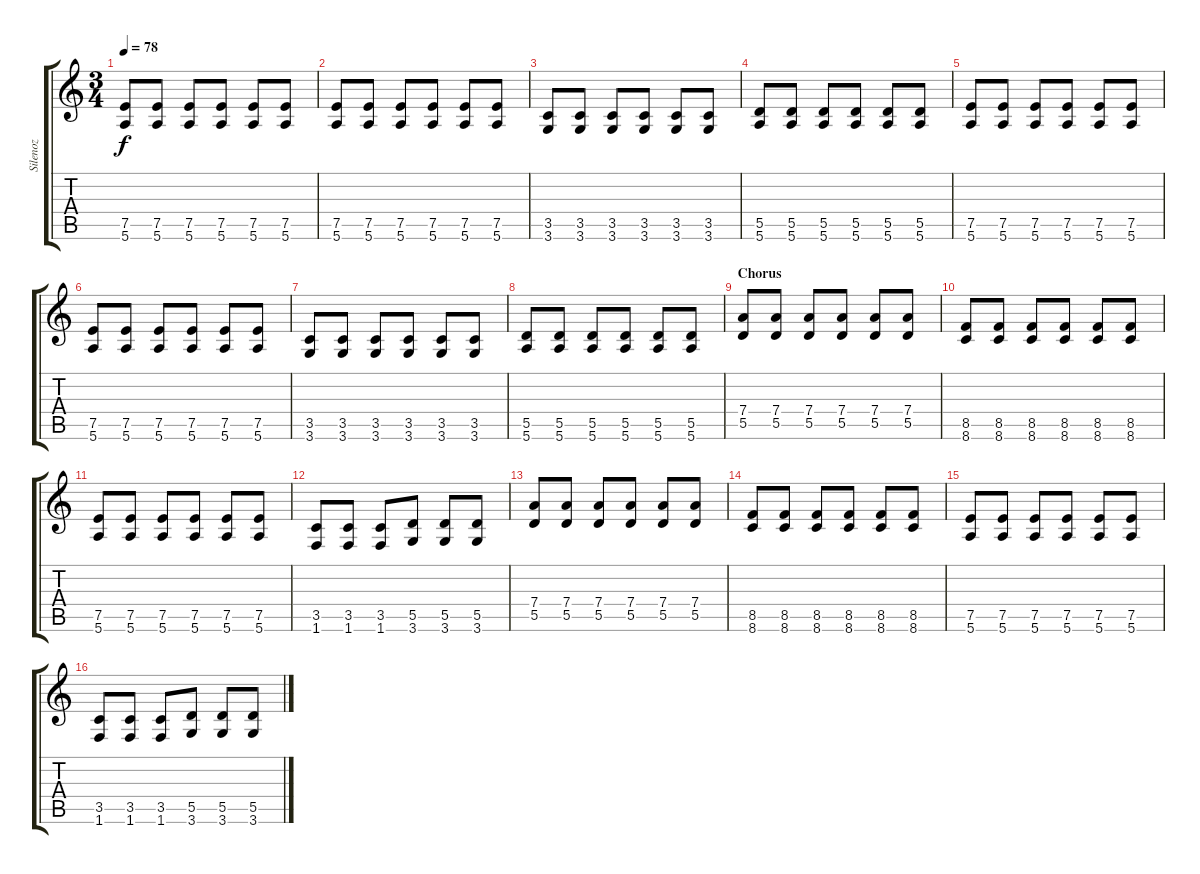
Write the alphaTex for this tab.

\track ("Silenoz" "Silenoz") {instrument overdrivenguitar}
\staff {score tabs}
\tuning (E4 B3 G3 D3 A2 E2) {hide}
\ts (3 4)
\tempo 78
\clef g2
\ks c
(7.5 5.6).8{dy f volume 7} (7.5 5.6).8 (7.5 5.6).8 (7.5 5.6).8 (7.5 5.6).8 (7.5 5.6).8 |
(7.5 5.6).8 (7.5 5.6).8 (7.5 5.6).8 (7.5 5.6).8 (7.5 5.6).8 (7.5 5.6).8 |
(3.5 3.6).8 (3.5 3.6).8 (3.5 3.6).8 (3.5 3.6).8 (3.5 3.6).8 (3.5 3.6).8 |
(5.5 5.6).8 (5.5 5.6).8 (5.5 5.6).8 (5.5 5.6).8 (5.5 5.6).8 (5.5 5.6).8 |
(7.5 5.6).8 (7.5 5.6).8 (7.5 5.6).8 (7.5 5.6).8 (7.5 5.6).8 (7.5 5.6).8 |
(7.5 5.6).8 (7.5 5.6).8 (7.5 5.6).8 (7.5 5.6).8 (7.5 5.6).8 (7.5 5.6).8 |
(3.5 3.6).8 (3.5 3.6).8 (3.5 3.6).8 (3.5 3.6).8 (3.5 3.6).8 (3.5 3.6).8 |
(5.5 5.6).8 (5.5 5.6).8 (5.5 5.6).8 (5.5 5.6).8 (5.5 5.6).8 (5.5 5.6).8 |
\section ("" "Chorus")
(7.4 5.5).8{volume 7} (7.4 5.5).8 (7.4 5.5).8 (7.4 5.5).8 (7.4 5.5).8 (7.4 5.5).8 |
(8.5 8.6).8 (8.5 8.6).8 (8.5 8.6).8 (8.5 8.6).8 (8.5 8.6).8 (8.5 8.6).8 |
(7.5 5.6).8 (7.5 5.6).8 (7.5 5.6).8 (7.5 5.6).8 (7.5 5.6).8 (7.5 5.6).8 |
(3.5 1.6).8 (3.5 1.6).8 (3.5 1.6).8 (5.5 3.6).8 (5.5 3.6).8 (5.5 3.6).8 |
(7.4 5.5).8 (7.4 5.5).8 (7.4 5.5).8 (7.4 5.5).8 (7.4 5.5).8 (7.4 5.5).8 |
(8.5 8.6).8 (8.5 8.6).8 (8.5 8.6).8 (8.5 8.6).8 (8.5 8.6).8 (8.5 8.6).8 |
(7.5 5.6).8 (7.5 5.6).8 (7.5 5.6).8 (7.5 5.6).8 (7.5 5.6).8 (7.5 5.6).8 |
(3.5 1.6).8 (3.5 1.6).8 (3.5 1.6).8 (5.5 3.6).8 (5.5 3.6).8 (5.5 3.6).8
